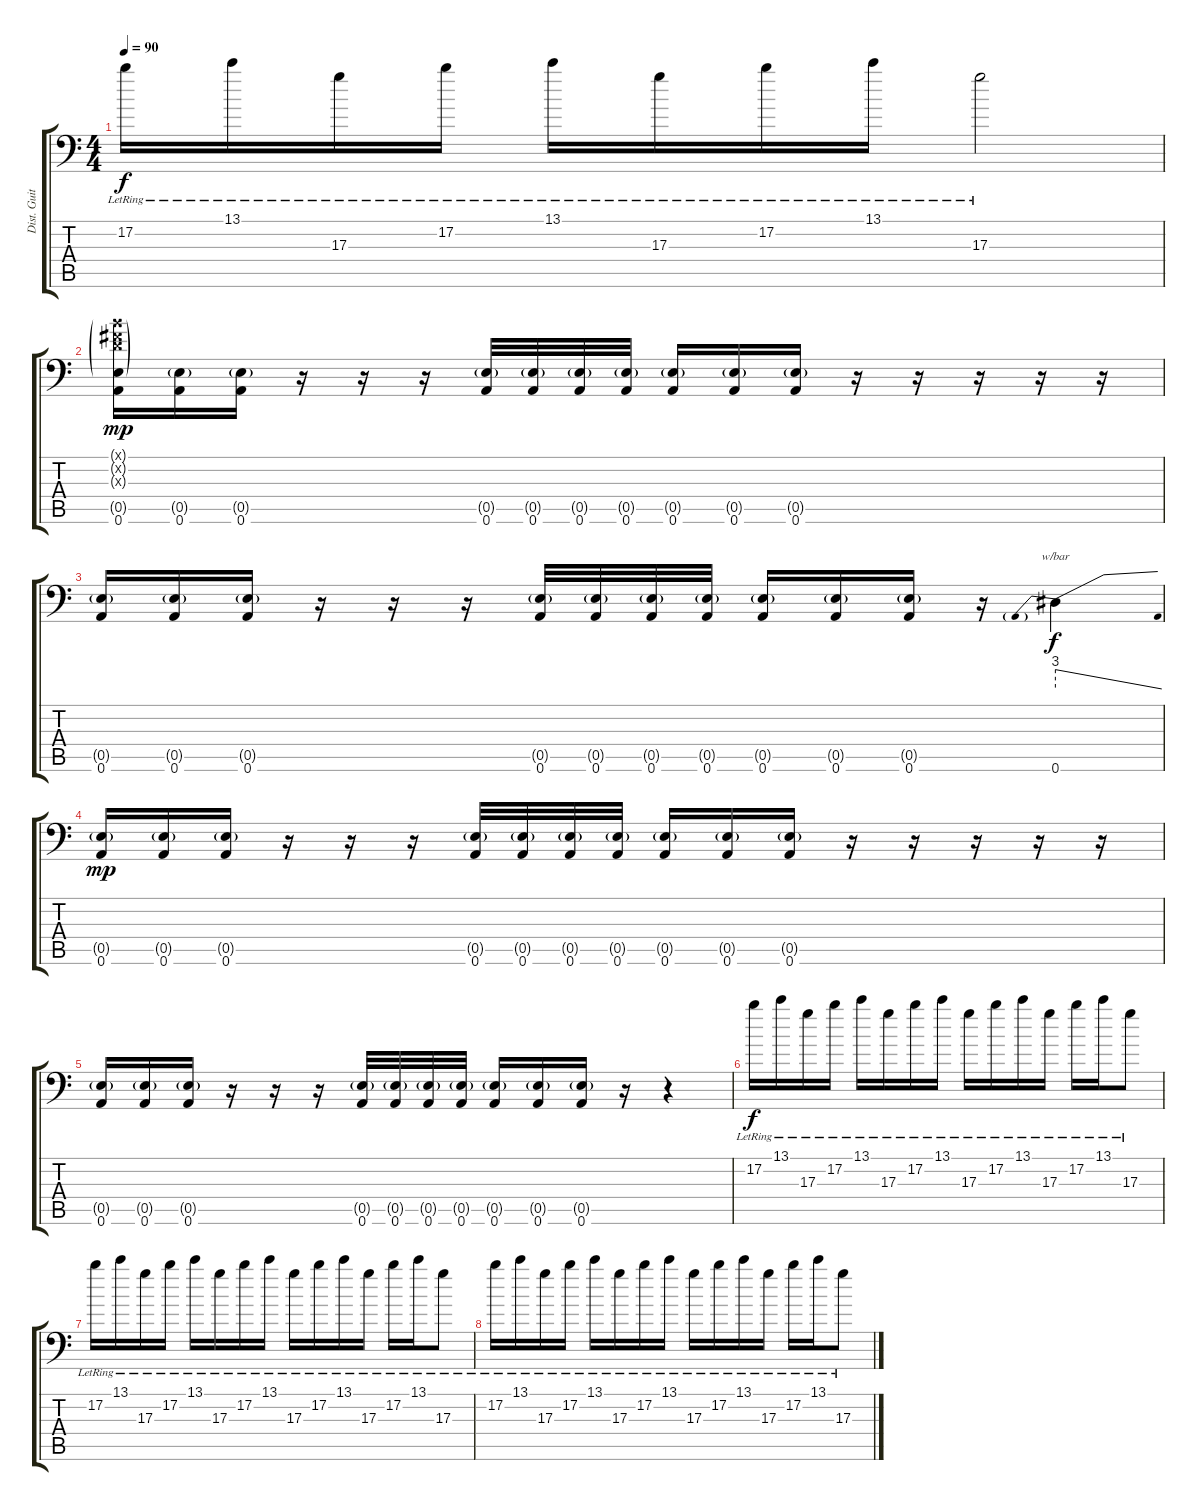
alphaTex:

\track ("Dist. Guitar #1" "Dist. Guit") {instrument distortionguitar}
\staff {score tabs}
\tuning (B3 Gb3 D3 A2 E2 A1) {hide}
\ts (4 4)
\tempo 90
\clef f4
\ks c
17.2{lr}.16{dy f} 13.1{lr}.16 17.3{lr}.16 17.2{lr}.16 13.1{lr}.16 17.3{lr}.16 17.2{lr}.16 13.1{lr}.16 17.3{lr}.2 |
(0.1{g x} 0.2{g x} 0.3{g x} 0.5{g} 0.6).16{dy mp} (0.5{g} 0.6).16 (0.5{g} 0.6).16 r.16 r.16 r.16 (0.5{g} 0.6).32 (0.5{g} 0.6).32 (0.5{g} 0.6).32 (0.5{g} 0.6).32 (0.5{g} 0.6).16 (0.5{g} 0.6).16 (0.5{g} 0.6).16 r.16 r.16 r.16 r.16 r.16 |
(0.5{g} 0.6).16 (0.5{g} 0.6).16 (0.5{g} 0.6).16 r.16 r.16 r.16 (0.5{g} 0.6).32 (0.5{g} 0.6).32 (0.5{g} 0.6).32 (0.5{g} 0.6).32 (0.5{g} 0.6).16 (0.5{g} 0.6).16 (0.5{g} 0.6).16 r.16 0.6.4{tbe (predivedive default 0 12 60 0) dy f} |
(0.5{g} 0.6).16{dy mp} (0.5{g} 0.6).16 (0.5{g} 0.6).16 r.16 r.16 r.16 (0.5{g} 0.6).32 (0.5{g} 0.6).32 (0.5{g} 0.6).32 (0.5{g} 0.6).32 (0.5{g} 0.6).16 (0.5{g} 0.6).16 (0.5{g} 0.6).16 r.16 r.16 r.16 r.16 r.16 |
(0.5{g} 0.6).16 (0.5{g} 0.6).16 (0.5{g} 0.6).16 r.16 r.16 r.16 (0.5{g} 0.6).32 (0.5{g} 0.6).32 (0.5{g} 0.6).32 (0.5{g} 0.6).32 (0.5{g} 0.6).16 (0.5{g} 0.6).16 (0.5{g} 0.6).16 r.16 r.4 |
17.2{lr}.16{dy f} 13.1{lr}.16 17.3{lr}.16 17.2{lr}.16 13.1{lr}.16 17.3{lr}.16 17.2{lr}.16 13.1{lr}.16 17.3{lr}.16 17.2{lr}.16 13.1{lr}.16 17.3{lr}.16 17.2{lr}.16 13.1{lr}.16 17.3{lr}.8 |
17.2{lr}.16 13.1{lr}.16 17.3{lr}.16 17.2{lr}.16 13.1{lr}.16 17.3{lr}.16 17.2{lr}.16 13.1{lr}.16 17.3{lr}.16 17.2{lr}.16 13.1{lr}.16 17.3{lr}.16 17.2{lr}.16 13.1{lr}.16 17.3{lr}.8 |
17.2{lr}.16 13.1{lr}.16 17.3{lr}.16 17.2{lr}.16 13.1{lr}.16 17.3{lr}.16 17.2{lr}.16 13.1{lr}.16 17.3{lr}.16 17.2{lr}.16 13.1{lr}.16 17.3{lr}.16 17.2{lr}.16 13.1{lr}.16 17.3{lr}.8
